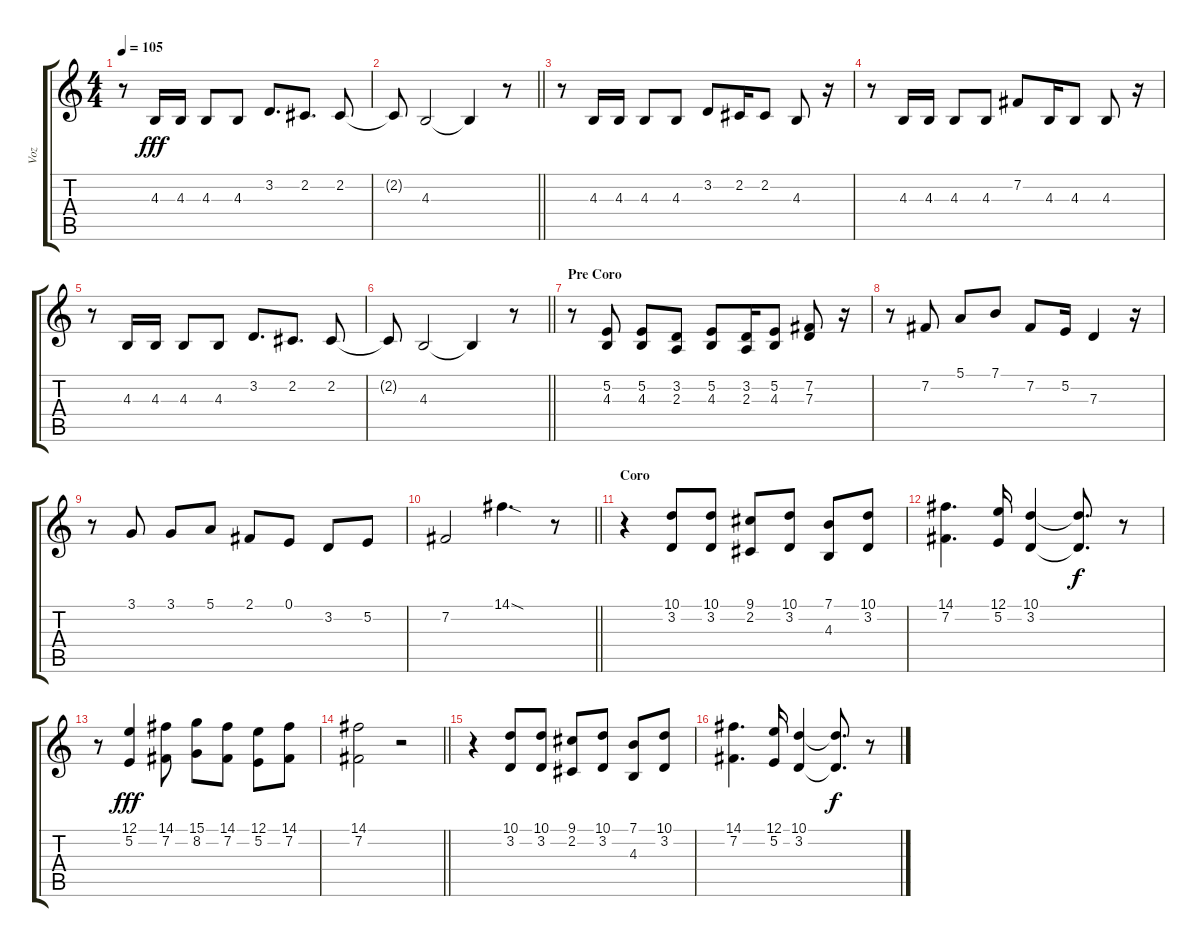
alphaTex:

\track ("Voz" "Voz") {instrument lead6voice}
\staff {score tabs}
\tuning (E4 B3 G3 D3 A2 E2) {hide}
\ts (4 4)
\tempo 105
\clef g2
\ks c
r.8{dy fff} 4.3.16 4.3.16 4.3.8 4.3.8 3.2.8{d} 2.2.8{d} 2.2.8 |
\barLineRight lightlight
2.2{t}.8 4.3.2 4.3{t}.4 r.8 |
r.8 4.3.16 4.3.16 4.3.8 4.3.8 3.2.8 2.2.16 2.2.8 4.3.8 r.16 |
r.8 4.3.16 4.3.16 4.3.8 4.3.8 7.2.8 4.3.16 4.3.8 4.3.8 r.16 |
r.8 4.3.16 4.3.16 4.3.8 4.3.8 3.2.8{d} 2.2.8{d} 2.2.8 |
\barLineRight lightlight
2.2{t}.8 4.3.2 4.3{t}.4 r.8 |
\section ("" "Pre Coro")
r.8 (5.2 4.3).8 (5.2 4.3).8 (3.2 2.3).8 (5.2 4.3).8 (3.2 2.3).16 (5.2 4.3).8 (7.2 7.3).8 r.16 |
r.8 7.2.8 5.1.8 7.1.8 7.2.8 5.2.16 7.3.4 r.16 |
r.8 3.1.8 3.1.8 5.1.8 2.1.8 0.1.8 3.2.8 5.2.8 |
\barLineRight lightlight
7.2.2 14.1{sod}.4{d} r.8 |
\section ("" "Coro")
r.4 (10.1 3.2).8 (10.1 3.2).8 (9.1 2.2).8 (10.1 3.2).8 (7.1 4.3).8 (10.1 3.2).8 |
(14.1 7.2).4{d} (12.1 5.2).16 (10.1 3.2).4 (10.1{t} 3.2{t}).8{d dy f} r.8 |
r.8 (12.1 5.2).4{dy fff} (14.1 7.2).8 (15.1 8.2).8 (14.1 7.2).8 (12.1 5.2).8 (14.1 7.2).8 |
\barLineRight lightlight
(14.1 7.2).2 r.2 |
r.4 (10.1 3.2).8 (10.1 3.2).8 (9.1 2.2).8 (10.1 3.2).8 (7.1 4.3).8 (10.1 3.2).8 |
(14.1 7.2).4{d} (12.1 5.2).16 (10.1 3.2).4 (10.1{t} 3.2{t}).8{d dy f} r.8
